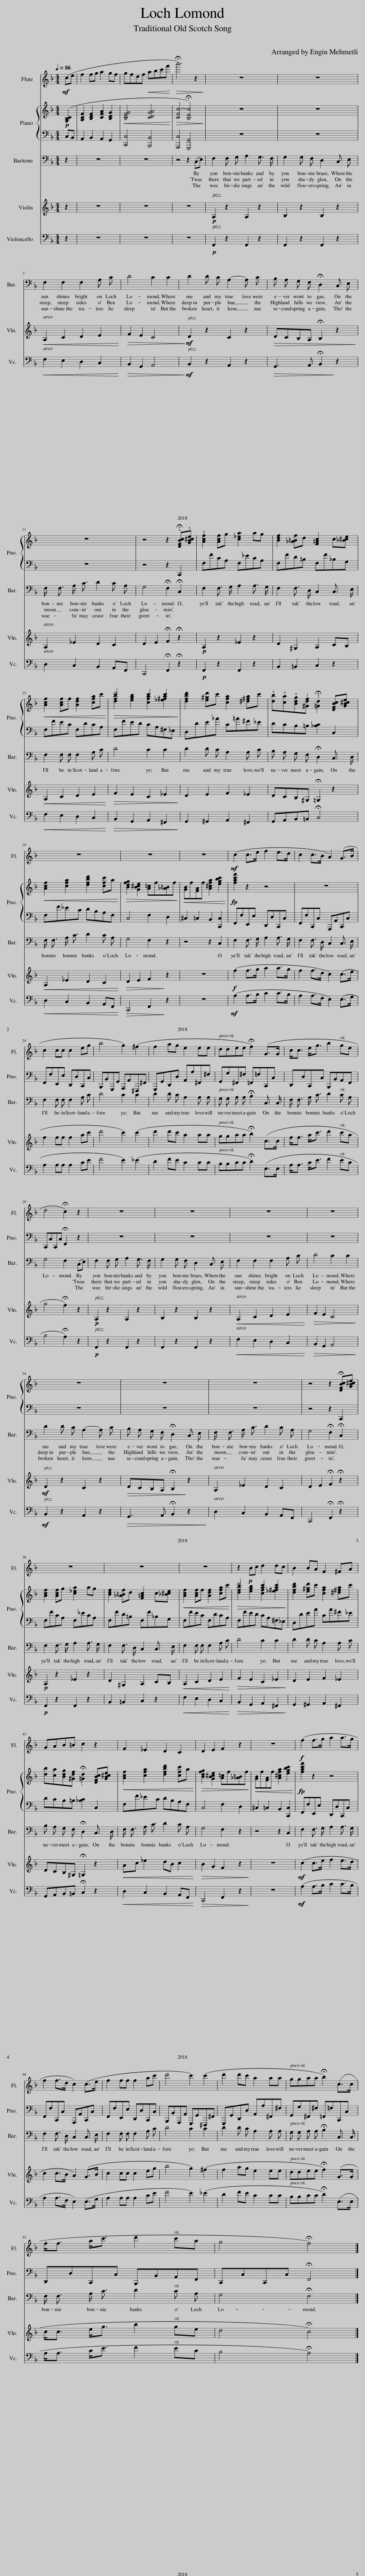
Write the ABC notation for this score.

X:1
%%score 1 { ( 2 4 ) | 3 } 5 6 7
L:1/8
Q:1/4=86
M:4/4
I:linebreak $
K:F
V:1 treble
V:2 treble
V:4 treble
V:3 bass
V:5 bass
V:6 treble
V:7 bass
V:1
!mf! (ce | f2 fg a2 gf | gfdf!<(! abc'f'!<)! |!>(! !fermata!a'6) z2!>)! | z8 | %5
 z8 |$ z8 | z8 | z8 | z8 |$ %10
 z8 | z8 | z8 | z8 |$ z8 | %15
 z8 | z8 | z8 |$ z8 | z8 | %20
 z8 |!mf! (c2 c>e f2 e>d | c2 c>B A2) (G>B |$ c2 cc c2 eg | b4 g2) (^f2 | %25
 f2 ag e2 ee | ddee !fermata!f2) (G>G | c<c e<g b2 ge |$ d4 !fermata!c2) z2 | z8 | %30
 z8 | z8 | z8 |$ z8 | z8 | %35
 z8 | z8 |$ z8 | z8 | z8 | %40
 z2!p! Bc d2 dc | B2 BA F2 ^FA |$ GAB=B c2 z2 | F2 _E2 D2 C2 | D2 E2 F2 z2 | %45
 z8 |!f! (f2 f>g a2 a>g |$ f2 f>d c2) (c>e | f2 ff f2 ac' | d'4 c'2) (c'2 | %50
 d'2 d'c' a2 aa | ggaa !fermata!b2) (c>c |$ f<f a<c' d'2 c'a | g4 !fermata!f4) |] %54
V:2
!p! ([G,B,C]2 | [A,CF]2 [B,DF]2 [CFA]2 [B,DG]2 |!<(! [B,DFG]4 [CDGA]4!<)! |!>(! [CFc-]4 !fermata![B,Ec]4)!>)! | z8 | %5
 z8 |$ z8 | z8 | z8 | z8 |$ %10
 z8 | z4 z2 !fermata!!4![DFBc]!5![GB^ce] | !4![Acf]2 [Acf]g [c_ea]2 ag | [Bdf]2 [_A=Bf]d [F=Ac]2 c[_B^ce] |$!<(! [Acf]2 [Acf]f [Adf]2 [cfa]c'!<)! | %15
!>(! [dfb]2 [egb]2 [cfa]2 [_e^fa]2!>)! | [dfbd']2 [e^gd']c' [cfa]2 [^d^fa]c' | !4![db]!5![ca]!4![Bdg]!3![^Gdf] !fermata!!2![=Gd]2 [DFBc][GB^ce] |$!<(! [Acf]2 [cfa]2 [dfbd']2 [cfc']a!<)! |!>(! [Bdfg]2 [GB^ce]2 [A=c]f[_A=B]f!>)! | %20
!<(! [GB]f[FA]f [A^cfa]2 [egbc']2!<)! | [fac'f']2 z2 z4 | z8 |$ z8 | z8 | %25
 z8 | z8 | z8 |$ z8 | z8 | %30
 z8 | z8 | z8 |$ z8 | z8 | %35
 z8 | z4 z2 !fermata![DFBc][GB^ce] |$ [Acf]2 [Acf]g [c_ea]2 ag | [Bdf]2 [_A=Bf]d [F=Ac]2 c[_B^ce] |!<(! [Acf]2 [Acf]f [Adf]2 [cfa]c'!<)! | %40
!>(! [dfb]2 [egb]2 [cfa]2 [_e^fa]2!>)! | [dfbd']2 [e^gd']c' [cfa]2 [^d^fa]c' |$ [db][ca][Bdg][^Gdf] !fermata![=Gd]2 [DFBc][GB^ce] |!<(! [Acf]2 [cfa]2 [dfbd']2 [cfc']a!<)! |!>(! [Bdfg]2 [GB^ce]2 [A=c]f[_A=B]f!>)! | %45
!<(! [GB]f[FA]f [A^cfa]2 [egbc']2!<)! | [fac'f']2 z2 z4 |$ z8 | z8 | z8 | %50
 z8 | z8 |$ z8 | z8 |] %54
V:3
 C,B,, | A,,2 B,,2 A,,2 G,,2 | [C,,C,]4 [B,,,B,,]4 | [A,,,C,]4 [G,,,G,,]4 | z8 | %5
 z8 |$ z8 | z8 | z8 | z8 |$ %10
 z8 | z4 z2 C,,2 | F,FCA, F,_ECA, | F,FD=B, F,F_B,G, |$ F,FEC F,DCA, | %15
 F,FED CA,^F,_E, | D,DE_A C=A^F_E | DCB,=B, [_B,C]2 C,2 |$ F,F_EC DB,A,F, | C,4 F,2 D,2 | %20
 ^C,2 =C,2 B,,2 [C,,C,]2 | F,,F,E,,E, D,,D,C,,C, | F,,F,C,,C, A,,,A,,C,,C, |$ F,,F,E,,E, D,,D,C,,C, | B,,,B,,G,,,G,, A,,,A,,^F,,,^F,, | %25
 G,,,G,,D,,D, A,,A,^F,,^F, | G,,G,^F,,^F, =F,,=F,C,,C, | D,,D,C,,C, B,,,B,,A,,F,, |$ C,,C,C,,C, !fermata!F,,2 z2 | z8 | %30
 z8 | z8 | z8 |$ z8 | z8 | %35
 z8 | z4 z2 C,,2 |$ F,FCA, F,_ECA, | F,FD=B, F,F_B,G, | F,FEC F,DCA, | %40
 F,FED CA,^F,_E, | D,DEA CA^F_E |$ DCB,=B, [_B,C]2 C,2 | F,F_EC DB,A,F, | C,4 F,2 D,2 | %45
 ^C,2 =C,2 B,,2 [C,,C,]2 | F,,F,E,,E, D,,D,C,,C, |$ F,,F,C,,C, A,,,A,,C,,C, | F,,F,E,,E, D,,D,C,,C, | B,,,B,,A,,,A,, G,,,G,,^F,,,^F,, | %50
 G,,,G,,D,,D, A,,A,^F,,^F, | G,,G,^F,,^F, =F,,=F,C,,C, |$ D,,D,C,,C, B,,,B,,A,,F,, | C,,C,C,,C, !fermata!F,,4 |] %54
V:4
 x2 | x8 | x8 | x8 | x8 | %5
 x8 |$ x8 | x8 | x8 | x8 |$ %10
 x8 | x8 | x8 | x8 |$ x8 | %15
 d'4 c'2 c'2 | x8 | x8 |$ x8 | x8 | %20
 x8 | x8 | x8 |$ x8 | x8 | %25
 x8 | x8 | x8 |$ x8 | x8 | %30
 x8 | x8 | x8 |$ x8 | x8 | %35
 x8 | x8 |$ x8 | x8 | x8 | %40
 d'4 c'2 c'2 | x8 |$ x8 | x8 | x8 | %45
 x8 | x8 |$ x8 | x8 | x8 | %50
 x8 | x8 |$ x8 | x8 |] %54
V:5
 z2 | z8 | z8 | z4 z2 (C,E,) | F,2 F, G, A,2 G,3/2 F,/ | %5
 G,2 G, F, D,2 C, E, |$ F,2 F,2 F,2 A, C | D4 C2 C2 | D2 D C A,2- A, C | B, A, G, F, !fermata!D,2 C, E, |$ %10
 F,/ F,3/2 A,/ C3/2 D2 C A, | G,4 !fermata!F,2 !fermata!C,2 | F,2 F,3/2 G,/ A,2 A,3/2 G,/ | F,2 F,3/2 D,/ C,2 C,3/2 E,/ |$ F,2 F, F, F,2 A, C | %15
 D4 C2 C2 | D2 D C A,2 A, C | B, A, G, F, !fermata!D,2 C,3/2 D,/ |$ F,/ F,3/2 A,/ C3/2 D2 C A, | G,4 F,2 z2 | %20
 z4 z2 C,2 | F,2 F,3/2 G,/ A,2 A,3/2 G,/ | F,2 F,3/2 D,/ C,2 C,3/2 E,/ |$ F,2 F, F, F,2 A, C | D4 C2 C2 | %25
 D2 D C A,2 A, A, | G, G, A, A, !fermata!B,2 C,3/2 C,/ | F,/ F,3/2 A,/ C3/2 D2 C A, |$ G,4 F,2 (C,E,) | F,2 F, G, A,2 G,3/2 F,/ | %30
 G,2 G, F, D,2 C, E, | F,2 F,2 F,2 A, C | D4 C2 C2 |$ D2 D C A,2- A, C | B, A, G, F, !fermata!D,2 C, E, | %35
 F,/ F,3/2 A,/ C3/2 D2 C A, | G,4 !fermata!F,2 !fermata!C,2 |$ F,2 F,3/2 G,/ A,2 A,3/2 G,/ | F,2 F,3/2 D,/ C,2 C,3/2 E,/ | F,2 F, F, F,2 A, C | %40
 D4 C2 C2 | D2 D C A,2 A, C |$ B, A, G, F, !fermata!D,2 C,3/2 D,/ | F,/ F,3/2 A,/ C3/2 D2 C A, | G,4 F,2 z2 | %45
 z4 z2 C,2 | F,2 F,3/2 G,/ A,2 A,3/2 G,/ |$ F,2 F,3/2 D,/ C,2 C,3/2 E,/ | F,2 F, F, F,2 A, C | D4 C2 C2 | %50
 D2 D C A,2 A, A, | G, G, A, A, !fermata!B,2 C,3/2 C,/ |$ F,/ F,3/2 A,/ C3/2 D2 C A, | G,4 !fermata!F,4 |] %54
V:6
 z2 | z8 | z8 | z8 |!p! A,2 z2 A,2 z2 | %5
 B,2 z2 B,2 z2 |$!<(! A,2 C2 D2 E2!<)! |!>(! F2 E2 C4!>)! |!mf! D2 z2 C2 z2 |!>(! DCB,A, !fermata!B,2 z2!>)! |$ %10
 A,2 _E2 D2 C2 | D2 E2 !fermata!F2 !fermata!z2 |!p! A,2 z2 _E2 z2 | D2 ^G,2 A,2 CB, |$!<(! A,2 C2 D2 E2!<)! | %15
!>(! F2 E2 C2 _E2!>)! | D2 E2 F2 _E2 | DCB,^G, !fermata!=G,2 z2 |$!<(! A,2 _E2 D2 C2!<)! |!>(! D2 E2 F2!>)! z2 | %20
 z8 |!f! (f2 f>g a2 a>g | f2 f>d c2) (c>e |$ f2 ff f2 ac' | d'4 c'2) (c'2 | %25
 d'2 d'c' a2 aa | ggaa !fermata!b2) (c>c | f<f a<c' d'2 c'a |$ g4 !fermata!f2) z2 |!p! A,2 z2 A,2 z2 | %30
 B,2 z2 B,2 z2 |!<(! A,2 C2 D2 E2!<)! |!>(! F2 E2 C4!>)! |$!mf! D2 z2 C2 z2 |!>(! DCB,A, !fermata!B,2!>)! z2 | %35
 A,2 _E2 D2 C2 | D2 E2 !fermata!F2 !fermata!z2 |$!p! A,2 z2 _E2 z2 | D2 ^G,2 A,2 CB, |!<(! A,2 C2 D2 E2!<)! | %40
!>(! F2 E2 C2 _E2!>)! | D2 E2 F2 _E2 |$ DCB,^G, !fermata!=G,2 z2 |!<(! Ac _e2 dB c2!<)! |!>(! B2 G2 F2 z2!>)! | %45
 z8 |!mf! (c2 c>e f2 e>d |$ c2 c>B A2) (G>B | c2 cc c2 eg | b4 g2) (^f2 | %50
 f2 ag e2 ee | ddee !fermata!f2) (G>G |$ c<c e<g b2 ge | d4 !fermata!c4) |] %54
V:7
 z2 | z8 | z8 | z8 |!p! F,,2 z2 F,,2 z2 | %5
 F,,2 z2 F,,2 z2 |$!<(! F,2 E,2 D,2 C,2!<)! |!>(! B,,2 G,,2 A,,4!>)! |!mf! B,,2 z2 A,,2 z2 |!>(! G,,3 A,, !fermata!B,,2!>)! z2 |$ %10
 D,2 C,2 B,,2 A,,F,, | C,,4 !fermata!F,,2 !fermata!z2 |!p! F,,2 z2 F,,2 z2 | B,,2 =B,,2 C,2 z2 |$!<(! F,2 E,2 D,2 C,2!<)! | %15
!>(! B,,2 G,,2 A,,2 ^F,,2!>)! | G,,2 ^G,,2 A,,2 ^F,,2 | G,,A,,B,,=B,, !fermata!C,4 |$!<(! D,2 C,2 B,,2 A,,F,,!<)! |!>(! C,,4 F,,2!>)! z2 | %20
 z8 |!mf! (A,2 A,>B, C2 C>B, | A,2 A,>F, E,2) (E,>G, |$ A,2 A,A, A,2 CE | F4 E2) (_E2 | %25
 D2 FE C2 CC | B,B,CC !fermata!D2) (E,>E, | A,<A, C<E F2 EC |$ B,4 !fermata!A,2) z2 |!p! F,,2 z2 F,,2 z2 | %30
 F,,2 z2 F,,2 z2 |!<(! F,2 E,2 D,2 C,2!<)! |!>(! B,,2 G,,2 A,,4!>)! |$!mf! B,,2 z2 A,,2 z2 |!>(! G,,3 A,, !fermata!B,,2 z2!>)! | %35
 D,2 C,2 B,,2 A,,F,, | C,,4 !fermata!F,,2 !fermata!z2 |$!p! F,,2 z2 F,,2 z2 | B,,2 =B,,2 C,2 z2 |!<(! F,2 E,2 D,2 C,2!<)! | %40
!>(! B,,2 G,,2 A,,2 ^F,,2!>)! | G,,2 ^G,,2 A,,2 ^F,,2 |$ G,,A,,B,,=B,, !fermata!C,2 z2 |!<(! D,2 C,2 B,,2 A,,F,,!<)! |!>(! C,,4 F,,2 z2!>)! | %45
 z8 |!mf! (A,2 A,>B, C2 C>B, |$ A,2 A,>F, E,2) (E,>G, | A,2 A,A, A,2 CE | F4 E2) (_E2 | %50
 D2 FE C2 CC | B,B,CC !fermata!D2) (E,>E, |$ A,<A, C<E F2 EC | B,4 !fermata!A,4) |] %54
